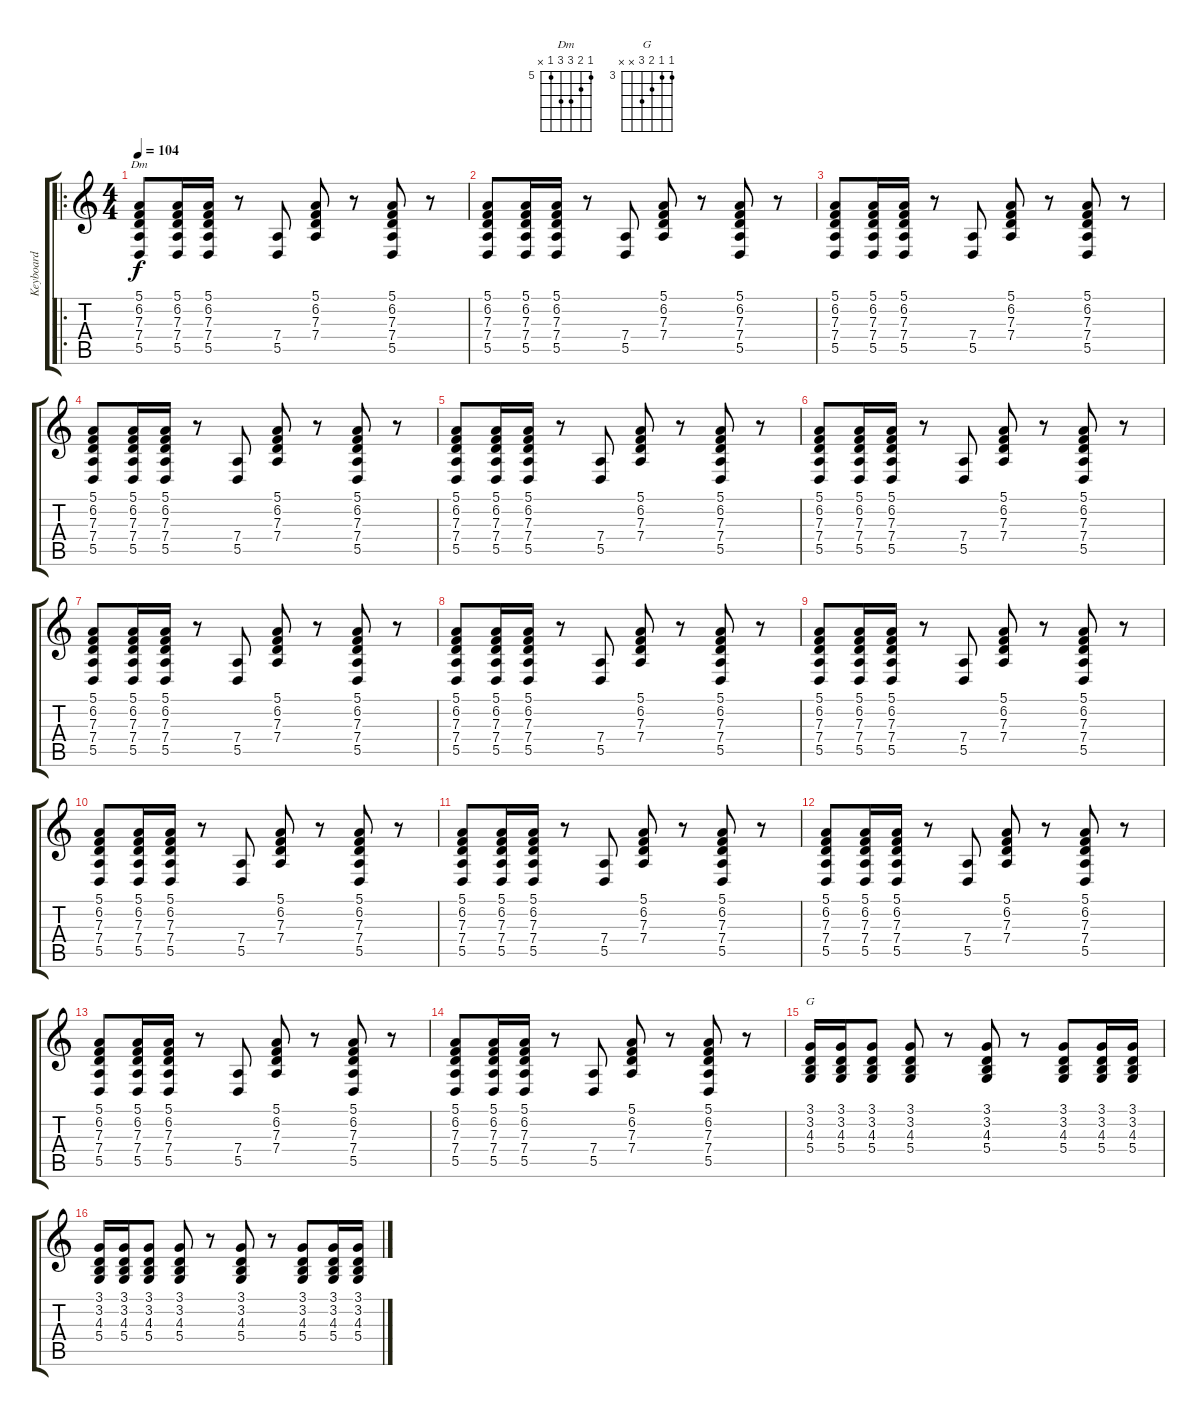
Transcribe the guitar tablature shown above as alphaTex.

\track ("Keyboard" "Keyboard") {instrument drawbarorgan}
\staff {score tabs}
\tuning (E4 B3 G3 D3 A2 E2) {hide}
\chord ("Dm" 5 6 7 7 5 x) {firstfret 5}
\chord ("G" 3 3 4 5 x x) {firstfret 3}
\ro
\ts (4 4)
\tempo 104
\clef g2
\ks c
(5.1 6.2 7.3 7.4 5.5).8{ch "Dm" dy f instrument drawbarorgan} (5.1 6.2 7.3 7.4 5.5).16 (5.1 6.2 7.3 7.4 5.5).16 r.8 (7.4 5.5).8 (5.1 6.2 7.3 7.4).8 r.8 (5.1 6.2 7.3 7.4 5.5).8 r.8 |
(5.1 6.2 7.3 7.4 5.5).8 (5.1 6.2 7.3 7.4 5.5).16 (5.1 6.2 7.3 7.4 5.5).16 r.8 (7.4 5.5).8 (5.1 6.2 7.3 7.4).8 r.8 (5.1 6.2 7.3 7.4 5.5).8 r.8 |
(5.1 6.2 7.3 7.4 5.5).8 (5.1 6.2 7.3 7.4 5.5).16 (5.1 6.2 7.3 7.4 5.5).16 r.8 (7.4 5.5).8 (5.1 6.2 7.3 7.4).8 r.8 (5.1 6.2 7.3 7.4 5.5).8 r.8 |
(5.1 6.2 7.3 7.4 5.5).8 (5.1 6.2 7.3 7.4 5.5).16 (5.1 6.2 7.3 7.4 5.5).16 r.8 (7.4 5.5).8 (5.1 6.2 7.3 7.4).8 r.8 (5.1 6.2 7.3 7.4 5.5).8 r.8 |
(5.1 6.2 7.3 7.4 5.5).8 (5.1 6.2 7.3 7.4 5.5).16 (5.1 6.2 7.3 7.4 5.5).16 r.8 (7.4 5.5).8 (5.1 6.2 7.3 7.4).8 r.8 (5.1 6.2 7.3 7.4 5.5).8 r.8 |
(5.1 6.2 7.3 7.4 5.5).8 (5.1 6.2 7.3 7.4 5.5).16 (5.1 6.2 7.3 7.4 5.5).16 r.8 (7.4 5.5).8 (5.1 6.2 7.3 7.4).8 r.8 (5.1 6.2 7.3 7.4 5.5).8 r.8 |
(5.1 6.2 7.3 7.4 5.5).8 (5.1 6.2 7.3 7.4 5.5).16 (5.1 6.2 7.3 7.4 5.5).16 r.8 (7.4 5.5).8 (5.1 6.2 7.3 7.4).8 r.8 (5.1 6.2 7.3 7.4 5.5).8 r.8 |
(5.1 6.2 7.3 7.4 5.5).8 (5.1 6.2 7.3 7.4 5.5).16 (5.1 6.2 7.3 7.4 5.5).16 r.8 (7.4 5.5).8 (5.1 6.2 7.3 7.4).8 r.8 (5.1 6.2 7.3 7.4 5.5).8 r.8 |
(5.1 6.2 7.3 7.4 5.5).8 (5.1 6.2 7.3 7.4 5.5).16 (5.1 6.2 7.3 7.4 5.5).16 r.8 (7.4 5.5).8 (5.1 6.2 7.3 7.4).8 r.8 (5.1 6.2 7.3 7.4 5.5).8 r.8 |
(5.1 6.2 7.3 7.4 5.5).8 (5.1 6.2 7.3 7.4 5.5).16 (5.1 6.2 7.3 7.4 5.5).16 r.8 (7.4 5.5).8 (5.1 6.2 7.3 7.4).8 r.8 (5.1 6.2 7.3 7.4 5.5).8 r.8 |
(5.1 6.2 7.3 7.4 5.5).8 (5.1 6.2 7.3 7.4 5.5).16 (5.1 6.2 7.3 7.4 5.5).16 r.8 (7.4 5.5).8 (5.1 6.2 7.3 7.4).8 r.8 (5.1 6.2 7.3 7.4 5.5).8 r.8 |
(5.1 6.2 7.3 7.4 5.5).8 (5.1 6.2 7.3 7.4 5.5).16 (5.1 6.2 7.3 7.4 5.5).16 r.8 (7.4 5.5).8 (5.1 6.2 7.3 7.4).8 r.8 (5.1 6.2 7.3 7.4 5.5).8 r.8 |
(5.1 6.2 7.3 7.4 5.5).8 (5.1 6.2 7.3 7.4 5.5).16 (5.1 6.2 7.3 7.4 5.5).16 r.8 (7.4 5.5).8 (5.1 6.2 7.3 7.4).8 r.8 (5.1 6.2 7.3 7.4 5.5).8 r.8 |
(5.1 6.2 7.3 7.4 5.5).8 (5.1 6.2 7.3 7.4 5.5).16 (5.1 6.2 7.3 7.4 5.5).16 r.8 (7.4 5.5).8 (5.1 6.2 7.3 7.4).8 r.8 (5.1 6.2 7.3 7.4 5.5).8 r.8 |
(3.1 3.2 4.3 5.4).16{ch "G"} (3.1 3.2 4.3 5.4).16 (3.1 3.2 4.3 5.4).8 (3.1 3.2 4.3 5.4).8 r.8 (3.1 3.2 4.3 5.4).8 r.8 (3.1 3.2 4.3 5.4).8 (3.1 3.2 4.3 5.4).16 (3.1 3.2 4.3 5.4).16 |
(3.1 3.2 4.3 5.4).16 (3.1 3.2 4.3 5.4).16 (3.1 3.2 4.3 5.4).8 (3.1 3.2 4.3 5.4).8 r.8 (3.1 3.2 4.3 5.4).8 r.8 (3.1 3.2 4.3 5.4).8 (3.1 3.2 4.3 5.4).16 (3.1 3.2 4.3 5.4).16
